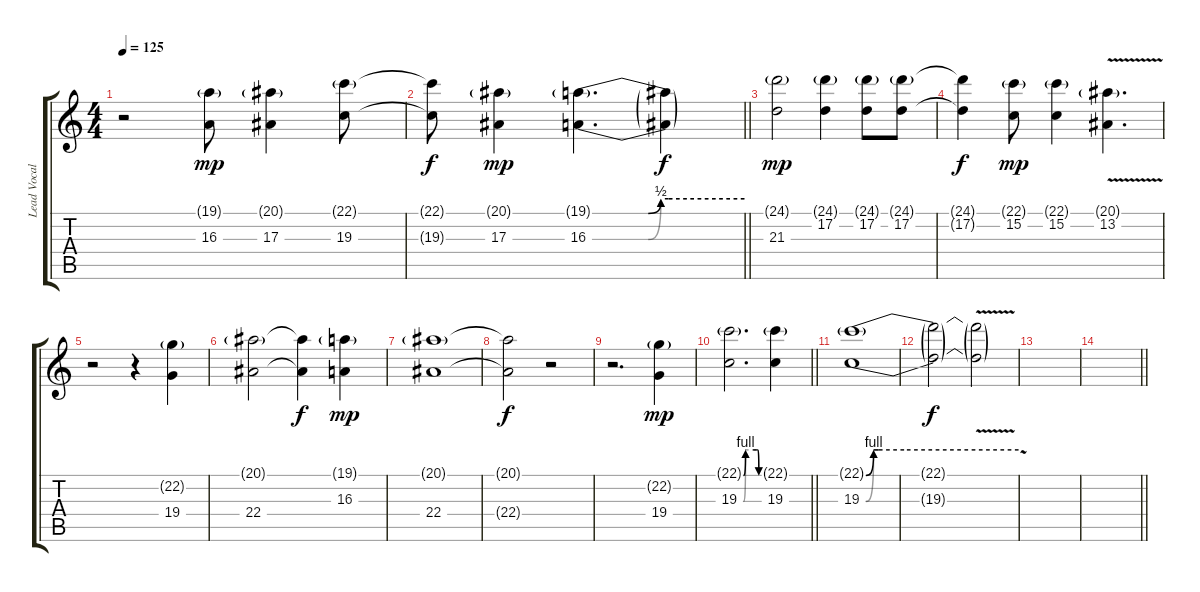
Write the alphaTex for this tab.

\track ("Lead Vocals" "Lead Vocal") {instrument lead2sawtooth}
\staff {score tabs}
\tuning (D4 A3 F3 C3 G2 D2) {hide}
\ts (4 4)
\tempo 125
\clef g2
\ks c
r.2{dy f} (19.1{g} 16.3).8{dy mp} (20.1{g} 17.3).4 (22.1{g} 19.3).8 |
\barLineRight lightlight
(22.1{t} 19.3{t}).8{dy f} (20.1{g} 17.3).4{dy mp} (19.1{be (custom 0 0 22 0 27 2 30 2 60 2) g} 16.3{be (custom 0 0 22 0 27 2 30 2 60 2)}).4{d} (19.1{t} 16.3{t}).4{dy f} |
\section ("" "")
(24.1{g} 21.3).2{dy mp volume 13} (24.1{g} 17.2).4 (24.1{g} 17.2).8 (24.1{g} 17.2).8 |
(24.1{t} 17.2{t}).4{dy f} (22.1{g} 15.2).8{dy mp} (22.1{g} 15.2).4 (20.1{g} 13.2{v}).4{d} |
r.2 r.4 (22.2{g} 19.4).4{volume 15} |
(20.1{g} 22.4).2 (20.1{t} 22.4{t}).4{dy f} (19.1{g} 16.3).4{dy mp} |
(20.1{g} 22.4).1 |
(20.1{t} 22.4{t}).2{dy f} r.2 |
r.2{d} (22.2{g} 19.4).4{dy mp} |
\barLineRight lightlight
(22.1{be (custom 0 0 8 4 10 4 50 4 55 4 60 0) g} 19.3{be (custom 0 0 8 4 10 4 20 4 55 4 60 0)}).2{d} (22.1{g} 19.3).4 |
\section ("" "")
(22.1{be (custom 0 0 3 4 5 4 15 4 60 4) g} 19.3{be (custom 0 0 3 4 5 4 15 4 60 4)}).1 |
(22.1{t} 19.3{t}).2{dy f} (22.1{v t} 19.3{v t}).2 |
|
\barLineRight lightlight
